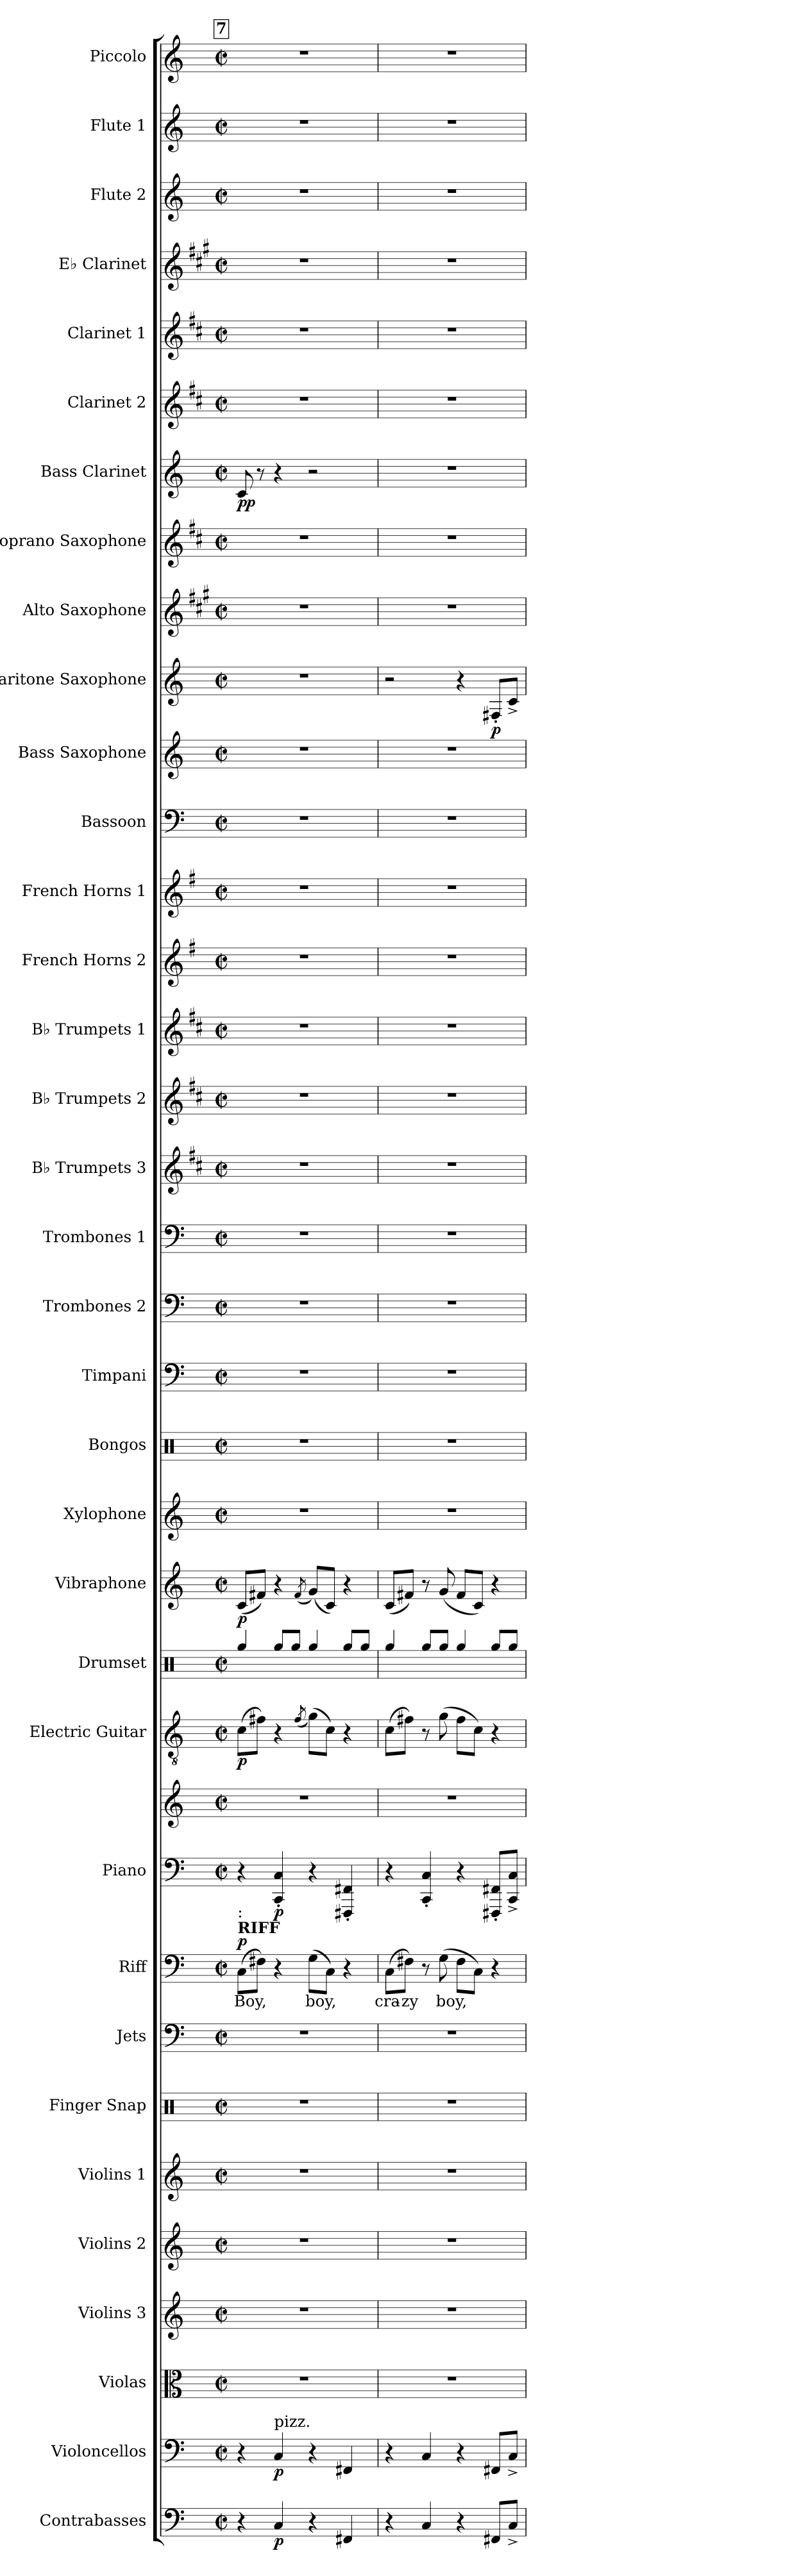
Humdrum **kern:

**kern	**dynam	**kern	**dynam	**kern	**kern	**kern	**kern	**kern	**kern	**kern	**text	**dynam	**kern	**kern	**dynam	**kern	**dynam	**kern	**kern	**dynam	**kern	**kern	**kern	**kern	**kern	**kern	**kern	**kern	**kern	**kern	**kern	**kern	**kern	**dynam	**kern	**kern	**kern	**dynam	**kern	**kern	**kern	**kern	**kern	**kern
*part35	*part35	*part34	*part34	*part33	*part32	*part31	*part30	*part29	*part28	*part27	*part27	*part27	*part26	*part26	*part26	*part25	*part25	*part24	*part23	*part23	*part22	*part21	*part20	*part19	*part18	*part17	*part16	*part15	*part14	*part13	*part12	*part11	*part10	*part10	*part9	*part8	*part7	*part7	*part6	*part5	*part4	*part3	*part2	*part1
*staff36	*staff36	*staff35	*staff35	*staff34	*staff33	*staff32	*staff31	*staff30	*staff29	*staff28	*staff28	*staff28	*staff27	*staff26	*staff26/27	*staff25	*staff25	*staff24	*staff23	*staff23	*staff22	*staff21	*staff20	*staff19	*staff18	*staff17	*staff16	*staff15	*staff14	*staff13	*staff12	*staff11	*staff10	*staff10	*staff9	*staff8	*staff7	*staff7	*staff6	*staff5	*staff4	*staff3	*staff2	*staff1
*I"Contrabasses	*	*I"Violoncellos	*	*I"Violas	*I"Violins 3	*I"Violins 2	*I"Violins 1	*I"Finger Snap	*I"Jets	*I"Riff	*	*	*I"Piano	*	*	*I"Electric Guitar	*	*I"Drumset	*I"Vibraphone	*	*I"Xylophone	*I"Bongos	*I"Timpani	*I"Trombones 2	*I"Trombones 1	*I"B♭ Trumpets 3	*I"B♭ Trumpets 2	*I"B♭ Trumpets 1	*I"French Horns 2	*I"French Horns 1	*I"Bassoon	*I"Bass Saxophone	*I"Baritone Saxophone	*	*I"Alto Saxophone	*I"Soprano Saxophone	*I"Bass Clarinet	*	*I"Clarinet 2	*I"Clarinet 1	*I"E♭ Clarinet	*I"Flute 2	*I"Flute 1	*I"Piccolo
*I'Cbs.	*	*I'Vcs.	*	*I'Vlas.	*I'Vlns. 3	*I'Vlns. 2	*I'Vlns. 1	*I'Fi. Sna.	*I'J.	*I'R.	*	*	*I'Pno.	*	*	*I'El. Guit.	*	*I'D. Set	*I'Vib.	*	*I'Xyl.	*I'Bon.	*I'Timp.	*I'Tbns. 2	*I'Tbns. 1	*I'B♭ Tpts. 3	*I'B♭ Tpts. 2	*I'B♭ Tpts. 1	*I'F Hns. 2	*I'F Hns. 1	*I'Bsn.	*I'Bs. Sax.	*I'Bar. Sax.	*	*I'A. Sax.	*I'S. Sax.	*I'B. Cl.	*	*I'Cl. 2	*I'Cl. 1	*I'E♭ Cl.	*I'Fl. 2	*I'Fl. 1	*I'Picc.
*clefF4	*	*clefF4	*	*clefC3	*clefG2	*clefG2	*clefG2	*clefX	*clefF4	*clefF4	*	*	*clefF4	*clefG2	*	*clefGv2	*	*clefX	*clefG2	*	*clefG2	*clefX	*clefF4	*clefF4	*clefF4	*clefG2	*clefG2	*clefG2	*clefG2	*clefG2	*clefF4	*clefG2	*clefG2	*	*clefG2	*clefG2	*clefG2	*	*clefG2	*clefG2	*clefG2	*clefG2	*clefG2	*clefG2
*ITrd7c12	*	*	*	*	*	*	*	*	*	*	*	*	*	*	*	*	*	*	*	*	*ITrd-7c-12	*	*	*	*	*ITrd1c2	*ITrd1c2	*ITrd1c2	*ITrd4c7	*ITrd4c7	*	*ITrd15c26	*ITrd12c21	*	*ITrd5c9	*ITrd1c2	*ITrd8c14	*	*ITrd1c2	*ITrd1c2	*ITrd-2c-3	*	*	*ITrd-7c-12
*k[]	*	*k[]	*	*k[]	*k[]	*k[]	*k[]	*k[]	*k[]	*k[]	*	*	*k[]	*k[]	*	*k[]	*	*k[]	*k[]	*	*k[]	*k[]	*k[]	*k[]	*k[]	*k[]	*k[]	*k[]	*k[]	*k[]	*k[]	*k[]	*k[]	*	*k[]	*k[]	*k[]	*	*k[]	*k[]	*k[]	*k[]	*k[]	*k[]
*M2/2	*	*M2/2	*	*M2/2	*M2/2	*M2/2	*M2/2	*M2/2	*M2/2	*M2/2	*	*	*M2/2	*M2/2	*	*M2/2	*	*M2/2	*M2/2	*	*M2/2	*M2/2	*M2/2	*M2/2	*M2/2	*M2/2	*M2/2	*M2/2	*M2/2	*M2/2	*M2/2	*M2/2	*M2/2	*	*M2/2	*M2/2	*M2/2	*	*M2/2	*M2/2	*M2/2	*M2/2	*M2/2	*M2/2
*met(c|)	*	*met(c|)	*	*met(c|)	*met(c|)	*met(c|)	*met(c|)	*met(c|)	*met(c|)	*met(c|)	*	*	*met(c|)	*met(c|)	*	*met(c|)	*	*met(c|)	*met(c|)	*	*met(c|)	*met(c|)	*met(c|)	*met(c|)	*met(c|)	*met(c|)	*met(c|)	*met(c|)	*met(c|)	*met(c|)	*met(c|)	*met(c|)	*met(c|)	*	*met(c|)	*met(c|)	*met(c|)	*	*met(c|)	*met(c|)	*met(c|)	*met(c|)	*met(c|)	*met(c|)
!!LO:REH:place=s1:a:B:fs=14:t=7
=7	=7	=7	=7	=7	=7	=7	=7	=7	=7	=7	=7	=7	=7	=7	=7	=7	=7	=7	=7	=7	=7	=7	=7	=7	=7	=7	=7	=7	=7	=7	=7	=7	=7	=7	=7	=7	=7	=7	=7	=7	=7	=7	=7	=7
!	!	!	!	!	!	!	!	!	!	!LO:TX:a:B:t=RIFF	!	!	!	!	!	!	!	!	!	!	!	!	!	!	!	!	!	!	!	!	!	!	!	!	!	!	!	!	!	!	!	!	!	!
!	!	!	!	!	!	!	!	!	!	!LO:TX:a:t=&colon;	!	!	!	!	!	!	!	!	!	!	!	!	!	!	!	!	!	!	!	!	!	!	!	!	!	!	!	!	!	!	!	!	!	!
!	!	!	!	!	!	!	!	!	!	!	!LO:LY:b	!LO:DY:a	!	!	!	!	!LO:DY:b	!	!	!LO:DY:b	!	!	!	!	!	!	!	!	!	!	!	!	!	!	!	!	!	!LO:DY:b	!	!	!	!	!	!
4r	.	4r	.	1r	1r	1r	1r	1r	1r	(>8C\L	Boy,	p	4r	1r	.	(>8c\L	p	4Rgg/	(<8c/L	p	1r	1r	1r	1r	1r	1r	1r	1r	1r	1r	1r	1r	1r	.	1r	1r	8C/	pp	1r	1r	1r	1r	1r	1r
.	.	.	.	.	.	.	.	.	.	8F#X\J)	.	.	.	.	.	8f#X\J)	.	.	8f#X/J)	.	.	.	.	.	.	.	.	.	.	.	.	.	.	.	.	.	8r	.	.	.	.	.	.	.
!	!	!LO:TX:a:t=pizz.	!	!	!	!	!	!	!	!	!	!	!	!	!	!	!	!	!	!	!	!	!	!	!	!	!	!	!	!	!	!	!	!	!	!	!	!	!	!	!	!	!	!
!	!LO:DY:b	!	!LO:DY:b	!	!	!	!	!	!	!	!	!	!	!	!LO:DY:b=2	!	!	!	!	!	!	!	!	!	!	!	!	!	!	!	!	!	!	!	!	!	!	!	!	!	!	!	!	!
4CC/	p	4C/	p	.	.	.	.	.	.	4r	.	.	4CC/' 4C/'	.	p	4r	.	8Rgg/L	4r	.	.	.	.	.	.	.	.	.	.	.	.	.	.	.	.	.	4r	.	.	.	.	.	.	.
.	.	.	.	.	.	.	.	.	.	.	.	.	.	.	.	.	.	8Rgg/J	.	.	.	.	.	.	.	.	.	.	.	.	.	.	.	.	.	.	.	.	.	.	.	.	.	.
.	.	.	.	.	.	.	.	.	.	.	.	.	.	.	.	(<8qf#/	.	.	(<8qf#/	.	.	.	.	.	.	.	.	.	.	.	.	.	.	.	.	.	.	.	.	.	.	.	.	.
!	!	!	!	!	!	!	!	!	!	!	!LO:LY:b	!	!	!	!	!	!	!	!	!	!	!	!	!	!	!	!	!	!	!	!	!	!	!	!	!	!	!	!	!	!	!	!	!
4r	.	4r	.	.	.	.	.	.	.	(>8G\L	boy,	.	4r	.	.	(>8g\L)	.	4Rgg/	(<8g/L)	.	.	.	.	.	.	.	.	.	.	.	.	.	.	.	.	.	2r	.	.	.	.	.	.	.
.	.	.	.	.	.	.	.	.	.	8C\J)	.	.	.	.	.	8c\J)	.	.	8c/J)	.	.	.	.	.	.	.	.	.	.	.	.	.	.	.	.	.	.	.	.	.	.	.	.	.
4FFF#X/	.	4FF#X/	.	.	.	.	.	.	.	4r	.	.	4FFF#X/' 4FF#X/'	.	.	4r	.	8Rgg/L	4r	.	.	.	.	.	.	.	.	.	.	.	.	.	.	.	.	.	.	.	.	.	.	.	.	.
.	.	.	.	.	.	.	.	.	.	.	.	.	.	.	.	.	.	8Rgg/J	.	.	.	.	.	.	.	.	.	.	.	.	.	.	.	.	.	.	.	.	.	.	.	.	.	.
=8	=8	=8	=8	=8	=8	=8	=8	=8	=8	=8	=8	=8	=8	=8	=8	=8	=8	=8	=8	=8	=8	=8	=8	=8	=8	=8	=8	=8	=8	=8	=8	=8	=8	=8	=8	=8	=8	=8	=8	=8	=8	=8	=8	=8
!	!	!	!	!	!	!	!	!	!	!	!LO:LY:b	!	!	!	!	!	!	!	!	!	!	!	!	!	!	!	!	!	!	!	!	!	!	!	!	!	!	!	!	!	!	!	!	!
4r	.	4r	.	1r	1r	1r	1r	1r	1r	(>8C\L	cra-	.	4r	1r	.	(>8c\L	.	4Rgg/	(<8c/L	.	1r	1r	1r	1r	1r	1r	1r	1r	1r	1r	1r	1r	2r	.	1r	1r	1r	.	1r	1r	1r	1r	1r	1r
!	!	!	!	!	!	!	!	!	!	!	!LO:LY:b	!	!	!	!	!	!	!	!	!	!	!	!	!	!	!	!	!	!	!	!	!	!	!	!	!	!	!	!	!	!	!	!	!
.	.	.	.	.	.	.	.	.	.	8F#X\J)	-zy	.	.	.	.	8f#X\J)	.	.	8f#X/J)	.	.	.	.	.	.	.	.	.	.	.	.	.	.	.	.	.	.	.	.	.	.	.	.	.
4CC/	.	4C/	.	.	.	.	.	.	.	8r	.	.	4CC/' 4C/'	.	.	8r	.	8Rgg/L	8r	.	.	.	.	.	.	.	.	.	.	.	.	.	.	.	.	.	.	.	.	.	.	.	.	.
!	!	!	!	!	!	!	!	!	!	!	!LO:LY:b	!	!	!	!	!	!	!	!	!	!	!	!	!	!	!	!	!	!	!	!	!	!	!	!	!	!	!	!	!	!	!	!	!
.	.	.	.	.	.	.	.	.	.	(>8G\	boy,	.	.	.	.	(>8g\	.	8Rgg/J	(<8g/	.	.	.	.	.	.	.	.	.	.	.	.	.	.	.	.	.	.	.	.	.	.	.	.	.
4r	.	4r	.	.	.	.	.	.	.	8F#\L	.	.	4r	.	.	8f#\L	.	4Rgg/	8f#/L	.	.	.	.	.	.	.	.	.	.	.	.	.	4r	.	.	.	.	.	.	.	.	.	.	.
.	.	.	.	.	.	.	.	.	.	8C\J)	.	.	.	.	.	8c\J)	.	.	8c/J)	.	.	.	.	.	.	.	.	.	.	.	.	.	.	.	.	.	.	.	.	.	.	.	.	.
!	!	!	!	!	!	!	!	!	!	!	!	!	!	!	!	!	!	!	!	!	!	!	!	!	!	!	!	!	!	!	!	!	!	!LO:DY:b	!	!	!	!	!	!	!	!	!	!
8FFF#X/L	.	8FF#X/L	.	.	.	.	.	.	.	4r	.	.	8FFF#X/' 8FF#X/'L	.	.	4r	.	8Rgg/L	4r	.	.	.	.	.	.	.	.	.	.	.	.	.	8FF#X'/L	p	.	.	.	.	.	.	.	.	.	.
8CC^/J	.	8C^/J	.	.	.	.	.	.	.	.	.	.	8CC/^ 8C/^J	.	.	.	.	8Rgg/J	.	.	.	.	.	.	.	.	.	.	.	.	.	.	8C^/J	.	.	.	.	.	.	.	.	.	.	.
=	=	=	=	=	=	=	=	=	=	=	=	=	=	=	=	=	=	=	=	=	=	=	=	=	=	=	=	=	=	=	=	=	=	=	=	=	=	=	=	=	=	=	=	=
*-	*-	*-	*-	*-	*-	*-	*-	*-	*-	*-	*-	*-	*-	*-	*-	*-	*-	*-	*-	*-	*-	*-	*-	*-	*-	*-	*-	*-	*-	*-	*-	*-	*-	*-	*-	*-	*-	*-	*-	*-	*-	*-	*-	*-
